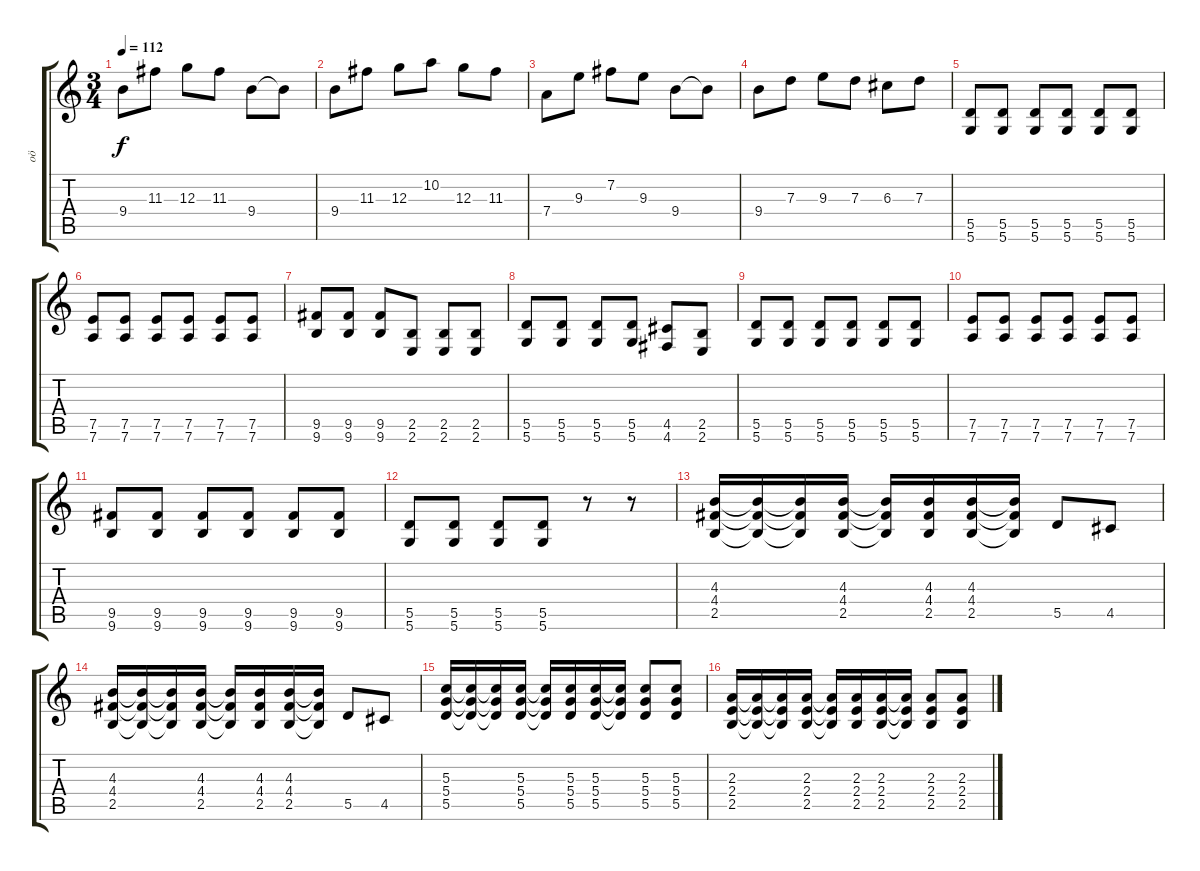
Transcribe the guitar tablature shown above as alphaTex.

\track ("oö" "oö") {instrument distortionguitar}
\staff {score tabs}
\tuning (E4 B3 G3 D3 A2 D2) {hide}
\ts (3 4)
\tempo 112
\clef g2
\ks c
9.4.8{dy f} 11.3.8 12.3.8 11.3.8 9.4.8 9.4{t}.8 |
9.4.8 11.3.8 12.3.8 10.2.8 12.3.8 11.3.8 |
7.4.8 9.3.8 7.2.8 9.3.8 9.4.8 9.4{t}.8 |
9.4.8 7.3.8 9.3.8 7.3.8 6.3.8 7.3.8 |
(5.5 5.6).8 (5.5 5.6).8 (5.5 5.6).8 (5.5 5.6).8 (5.5 5.6).8 (5.5 5.6).8 |
(7.5 7.6).8 (7.5 7.6).8 (7.5 7.6).8 (7.5 7.6).8 (7.5 7.6).8 (7.5 7.6).8 |
(9.5 9.6).8 (9.5 9.6).8 (9.5 9.6).8 (2.5 2.6).8 (2.5 2.6).8 (2.5 2.6).8 |
(5.5 5.6).8 (5.5 5.6).8 (5.5 5.6).8 (5.5 5.6).8 (4.5 4.6).8 (2.5 2.6).8 |
(5.5 5.6).8 (5.5 5.6).8 (5.5 5.6).8 (5.5 5.6).8 (5.5 5.6).8 (5.5 5.6).8 |
(7.5 7.6).8 (7.5 7.6).8 (7.5 7.6).8 (7.5 7.6).8 (7.5 7.6).8 (7.5 7.6).8 |
(9.5 9.6).8 (9.5 9.6).8 (9.5 9.6).8 (9.5 9.6).8 (9.5 9.6).8 (9.5 9.6).8 |
(5.5 5.6).8 (5.5 5.6).8 (5.5 5.6).8 (5.5 5.6).8 r.8 r.8 |
(4.3 4.4 2.5).16 (4.3{t} 4.4{t} 2.5{t}).16 (4.3{t} 4.4{t} 2.5{t}).16 (4.3 4.4 2.5).16 (4.3{t} 4.4{t} 2.5{t}).16 (4.3 4.4 2.5).16 (4.3 4.4 2.5).16 (4.3{t} 4.4{t} 2.5{t}).16 5.5.8 4.5.8 |
(4.3 4.4 2.5).16 (4.3{t} 4.4{t} 2.5{t}).16 (4.3{t} 4.4{t} 2.5{t}).16 (4.3 4.4 2.5).16 (4.3{t} 4.4{t} 2.5{t}).16 (4.3 4.4 2.5).16 (4.3 4.4 2.5).16 (4.3{t} 4.4{t} 2.5{t}).16 5.5.8 4.5.8 |
(5.3 5.4 5.5).16 (5.3{t} 5.4{t} 5.5{t}).16 (5.3{t} 5.4{t} 5.5{t}).16 (5.3 5.4 5.5).16 (5.3{t} 5.4{t} 5.5{t}).16 (5.3 5.4 5.5).16 (5.3 5.4 5.5).16 (5.3{t} 5.4{t} 5.5{t}).16 (5.3 5.4 5.5).8 (5.3 5.4 5.5).8 |
(2.3 2.4 2.5).16 (2.3{t} 2.4{t} 2.5{t}).16 (2.3{t} 2.4{t} 2.5{t}).16 (2.3 2.4 2.5).16 (2.3{t} 2.4{t} 2.5{t}).16 (2.3 2.4 2.5).16 (2.3 2.4 2.5).16 (2.3{t} 2.4{t} 2.5{t}).16 (2.3 2.4 2.5).8 (2.3 2.4 2.5).8
